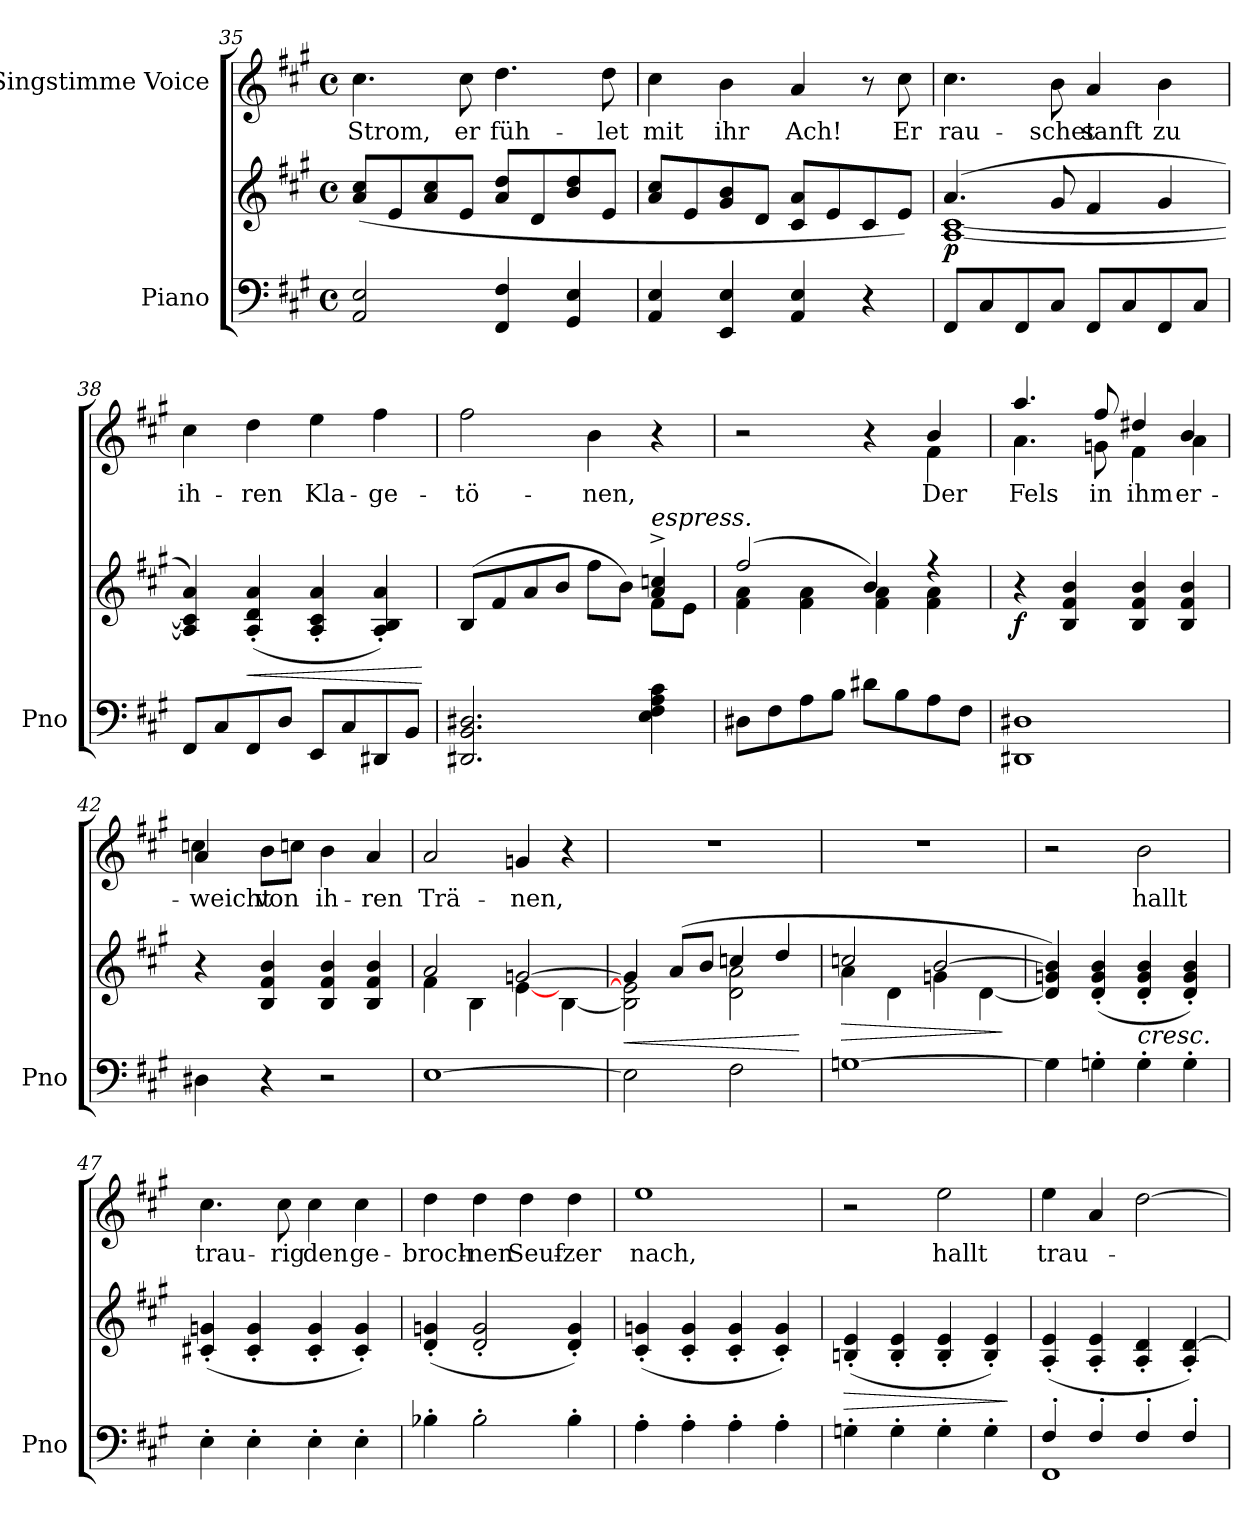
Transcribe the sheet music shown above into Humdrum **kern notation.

**kern	**kern	**dynam	**kern	**text
*part2	*part2	*part2	*part1	*part1
*staff3	*staff2	*staff2/3	*staff1	*staff1
*I"Piano	*	*	*I"Singstimme Voice	*
*I'Pno	*	*	*	*
*clefF4	*clefG2	*	*clefG2	*
*k[f#c#g#]	*k[f#c#g#]	*	*k[f#c#g#]	*
*M4/4	*M4/4	*	*M4/4	*
*met(c)	*met(c)	*	*met(c)	*
=35	=35	=35	=35	=35
2AA/ 2E/	(<8a/ 8cc#/L	.	4.cc#\	Strom,
.	8e/	.	.	.
.	8a/ 8cc#/	.	.	.
.	8e/J	.	8cc#\	er
4FF#/ 4F#/	8a/ 8dd/L	.	4.dd\	füh-
.	8d/	.	.	.
4GG#/ 4E/	8b/ 8dd/	.	.	.
.	8e/J	.	8dd\	-let
=36	=36	=36	=36	=36
4AA/ 4E/	8a/ 8cc#/L	.	4cc#\	mit
.	8e/	.	.	.
4EE/ 4E/	8g#/ 8b/	.	4b\	ihr
.	8d/J	.	.	.
4AA/ 4E/	8c#/ 8a/L	.	4a/	Ach!
.	8e/	.	.	.
4r	8c#/	.	8r	.
.	8e/J)	.	8cc#\	Er
=37	=37	=37	=37	=37
*	*^	*	*	*
!	!	!	!LO:DY:b	!	!
8FF#/L	(4.a/	[1A [1c#	p	4.cc#\	rau-
8C#/	.	.	.	.	.
8FF#/	.	.	.	.	.
8C#/J	8g#/	.	.	8b\	-schet
8FF#/L	4f#/	.	.	4a/	sanft
8C#/	.	.	.	.	.
8FF#/	4g#/	.	.	4b\	zu
8C#/J	.	.	.	.	.
*	*v	*v	*	*	*
=38	=38	=38	=38	=38
8FF#/L	4A/] 4c#/] 4a/)	.	4cc#\	ih-
8C#/	.	.	.	.
!	!	!LO:HP:b	!	!
8FF#/	(4A/' 4d/' 4a/'	<	4dd\	-ren
8D/J	.	.	.	.
8EE/L	4A/' 4c#/' 4a/'	.	4ee\	Kla-
8C#/	.	.	.	.
8DD#X/	4A/' 4B/' 4a/')	.	4ff#\	-ge-
8BB/J	.	.	.	.
.	.	[	.	.
=39	=39	=39	=39	=39
*	*^	*	*	*
2.DD#X/ 2.BB/ 2.D#X/	(8B/L	2.ryy	.	2ff#\	-tö-
.	8f#/	.	.	.	.
.	8a/	.	.	.	.
.	8b/J	.	.	.	.
.	8ff#\L	.	.	4b\	-nen,
.	8b\J)	.	.	.	.
!	!LO:TX:i:t=espress.	!	!	!	!
4E\ 4F#\ 4A\ 4c#\	4a/^ 4ccn/^	8f#\L	.	4r	.
.	.	8e\J	.	.	.
=40	=40	=40	=40	=40	=40
*	*	*	*	*^	*
8D#X\L	(2ff#/	4f#\ 4a\	.	2r	2.ryy	.
8F#\	.	.	.	.	.	.
8A\	.	4f#\ 4a\	.	.	.	.
8B\J	.	.	.	.	.	.
8d#X\L	4b/)	4f#\ 4a\	.	4r	.	.
8B\	.	.	.	.	.	.
8A\	4r	4f#\ 4a\	.	4b/	4f#\	Der
8F#\J	.	.	.	.	.	.
*	*v	*v	*	*	*	*
=41	=41	=41	=41	=41	=41
!	!	!LO:DY:b	!	!	!
1DD#X 1D#X	4r	f	4.aa/	4.a\	Fels
.	4B/ 4f#/ 4b/	.	.	.	.
.	.	.	8ff#/	8gn\	in
.	4B/ 4f#/ 4b/	.	4dd#X/	4f#\	ihm
.	4B/ 4f#/ 4b/	.	4b/	4a\	er-
=42	=42	=42	=42	=42	=42
4D#X\	4r	.	4a/	4ccn\	-weicht
4r	4B/ 4f#/ 4b/	.	8b\L	2.ryy	von
.	.	.	8ccn\J	.	.
2r	4B/ 4f#/ 4b/	.	4b\	.	ih-
.	4B/ 4f#/ 4b/	.	4a/	.	-ren
*	*	*	*v	*v	*
=43	=43	=43	=43	=43
*	*^	*	*	*
[1E	2a/	4f#\	.	2a/	Trä-
.	.	4B\	.	.	.
.	[2gn/	[>4e\	.	4gn/	-nen,
.	.	[4B\	.	4r	.
=44	=44	=44	=44	=44	=44
!	!	!	!LO:HP:b	!	!
2E\]	4gn/]	2B\] 2e\]	<	1r	.
.	(8a/L	.	.	.	.
.	8b/J	.	.	.	.
2F#\	4ccn/	2d\ 2a\	.	.	.
.	4dd/	.	.	.	.
*	*v	*v	*	*	*
.	.	[	.	.
=45	=45	=45	=45	=45
!	!	!LO:HP:b	!	!
*	*^	*	*	*
[1Gn	2ccn/	4a\	>	1r	.
.	.	4d\	.	.	.
.	[2b/	4gn\	.	.	.
.	.	[4d\	.	.	.
*	*v	*v	*	*	*
.	.	]	.	.
=46	=46	=46	=46	=46
4Gn\]	4d/] 4gn/ 4b/])	.	2r	.
4G'\	(4d/' 4g/' 4b/'	.	.	.
!	!LO:TX:b:i:t=cresc.	!	!	!
4G'\	4d/' 4g/' 4b/'	.	2b\	hallt
4G'\	4d/' 4g/' 4b/')	.	.	.
=47	=47	=47	=47	=47
4E'\	(4c#X/' 4gn/'	.	4.cc#\	trau-
4E'\	4c#/' 4g/'	.	.	.
.	.	.	8cc#\	-rig
4E'\	4c#/' 4g/'	.	4cc#\	den
4E'\	4c#/' 4g/')	.	4cc#\	ge-
=48	=48	=48	=48	=48
4B-X'\	(4d/' 4gn/'	.	4dd\	-broch-
2B-'\	2d/' 2g/'	.	4dd\	-nen
.	.	.	4dd\	Seuf-
4B-'\	4d/' 4g/')	.	4dd\	-zer
=49	=49	=49	=49	=49
4A'\	(4c#/' 4gn/'	.	1ee	nach,
4A'\	4c#/' 4g/'	.	.	.
4A'\	4c#/' 4g/'	.	.	.
4A'\	4c#/' 4g/')	.	.	.
=50	=50	=50	=50	=50
!	!	!LO:HP:b	!	!
4Gn'\	(4Bn/' 4e/'	>	2r	.
4G'\	4B/' 4e/'	.	.	.
4G'\	4B/' 4e/'	.	2ee\	hallt
4G'\	4B/' 4e/')	.	.	.
.	.	]	.	.
=51	=51	=51	=51	=51
*^	*	*	*	*
4F#'/	1FF#	(4A/' 4e/'	.	4ee\	trau-
4F#'/	.	4A/' 4e/'	.	4a/	.
4F#'/	.	4A/' 4d/'	.	[2dd\	.
4F#'/	.	4A/' [4d/')	.	.	.
*v	*v	*	*	*	*
=	=	=	=	=
*-	*-	*-	*-	*-
